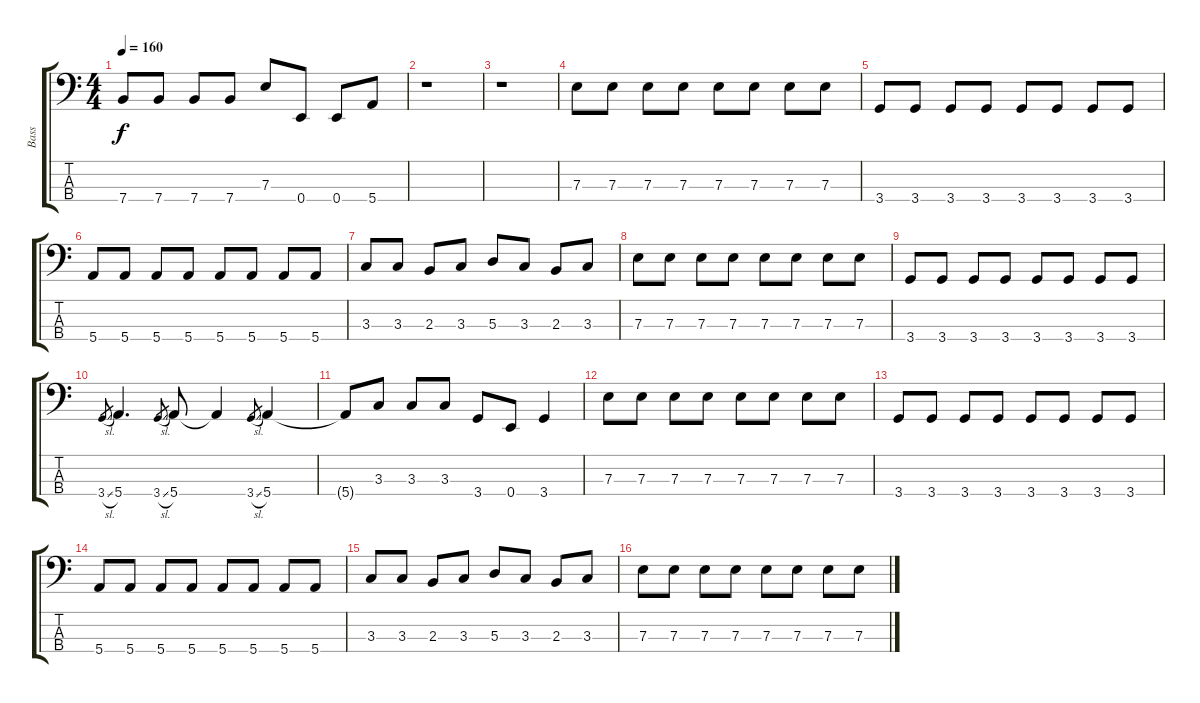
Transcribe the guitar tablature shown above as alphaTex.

\track ("Bass" "Bass") {instrument electricbasspick}
\staff {score tabs}
\tuning (G2 D2 A1 E1) {hide}
\ts (4 4)
\tempo 160
\clef f4
\ks c
7.4.8{dy f} 7.4.8 7.4.8 7.4.8 7.3.8 0.4.8 0.4.8 5.4.8 |
r.1 |
r.1 |
7.3.8 7.3.8 7.3.8 7.3.8 7.3.8 7.3.8 7.3.8 7.3.8 |
3.4.8 3.4.8 3.4.8 3.4.8 3.4.8 3.4.8 3.4.8 3.4.8 |
5.4.8 5.4.8 5.4.8 5.4.8 5.4.8 5.4.8 5.4.8 5.4.8 |
3.3.8 3.3.8 2.3.8 3.3.8 5.3.8 3.3.8 2.3.8 3.3.8 |
7.3.8 7.3.8 7.3.8 7.3.8 7.3.8 7.3.8 7.3.8 7.3.8 |
3.4.8 3.4.8 3.4.8 3.4.8 3.4.8 3.4.8 3.4.8 3.4.8 |
3.4{sl}.8{gr} 5.4.4{d} 3.4{sl}.8{gr} 5.4.8 5.4{t}.4 3.4{sl}.8{gr} 5.4.4 |
5.4{t}.8 3.3.8 3.3.8 3.3.8 3.4.8 0.4.8 3.4.4 |
7.3.8 7.3.8 7.3.8 7.3.8 7.3.8 7.3.8 7.3.8 7.3.8 |
3.4.8 3.4.8 3.4.8 3.4.8 3.4.8 3.4.8 3.4.8 3.4.8 |
5.4.8 5.4.8 5.4.8 5.4.8 5.4.8 5.4.8 5.4.8 5.4.8 |
3.3.8 3.3.8 2.3.8 3.3.8 5.3.8 3.3.8 2.3.8 3.3.8 |
7.3.8 7.3.8 7.3.8 7.3.8 7.3.8 7.3.8 7.3.8 7.3.8
